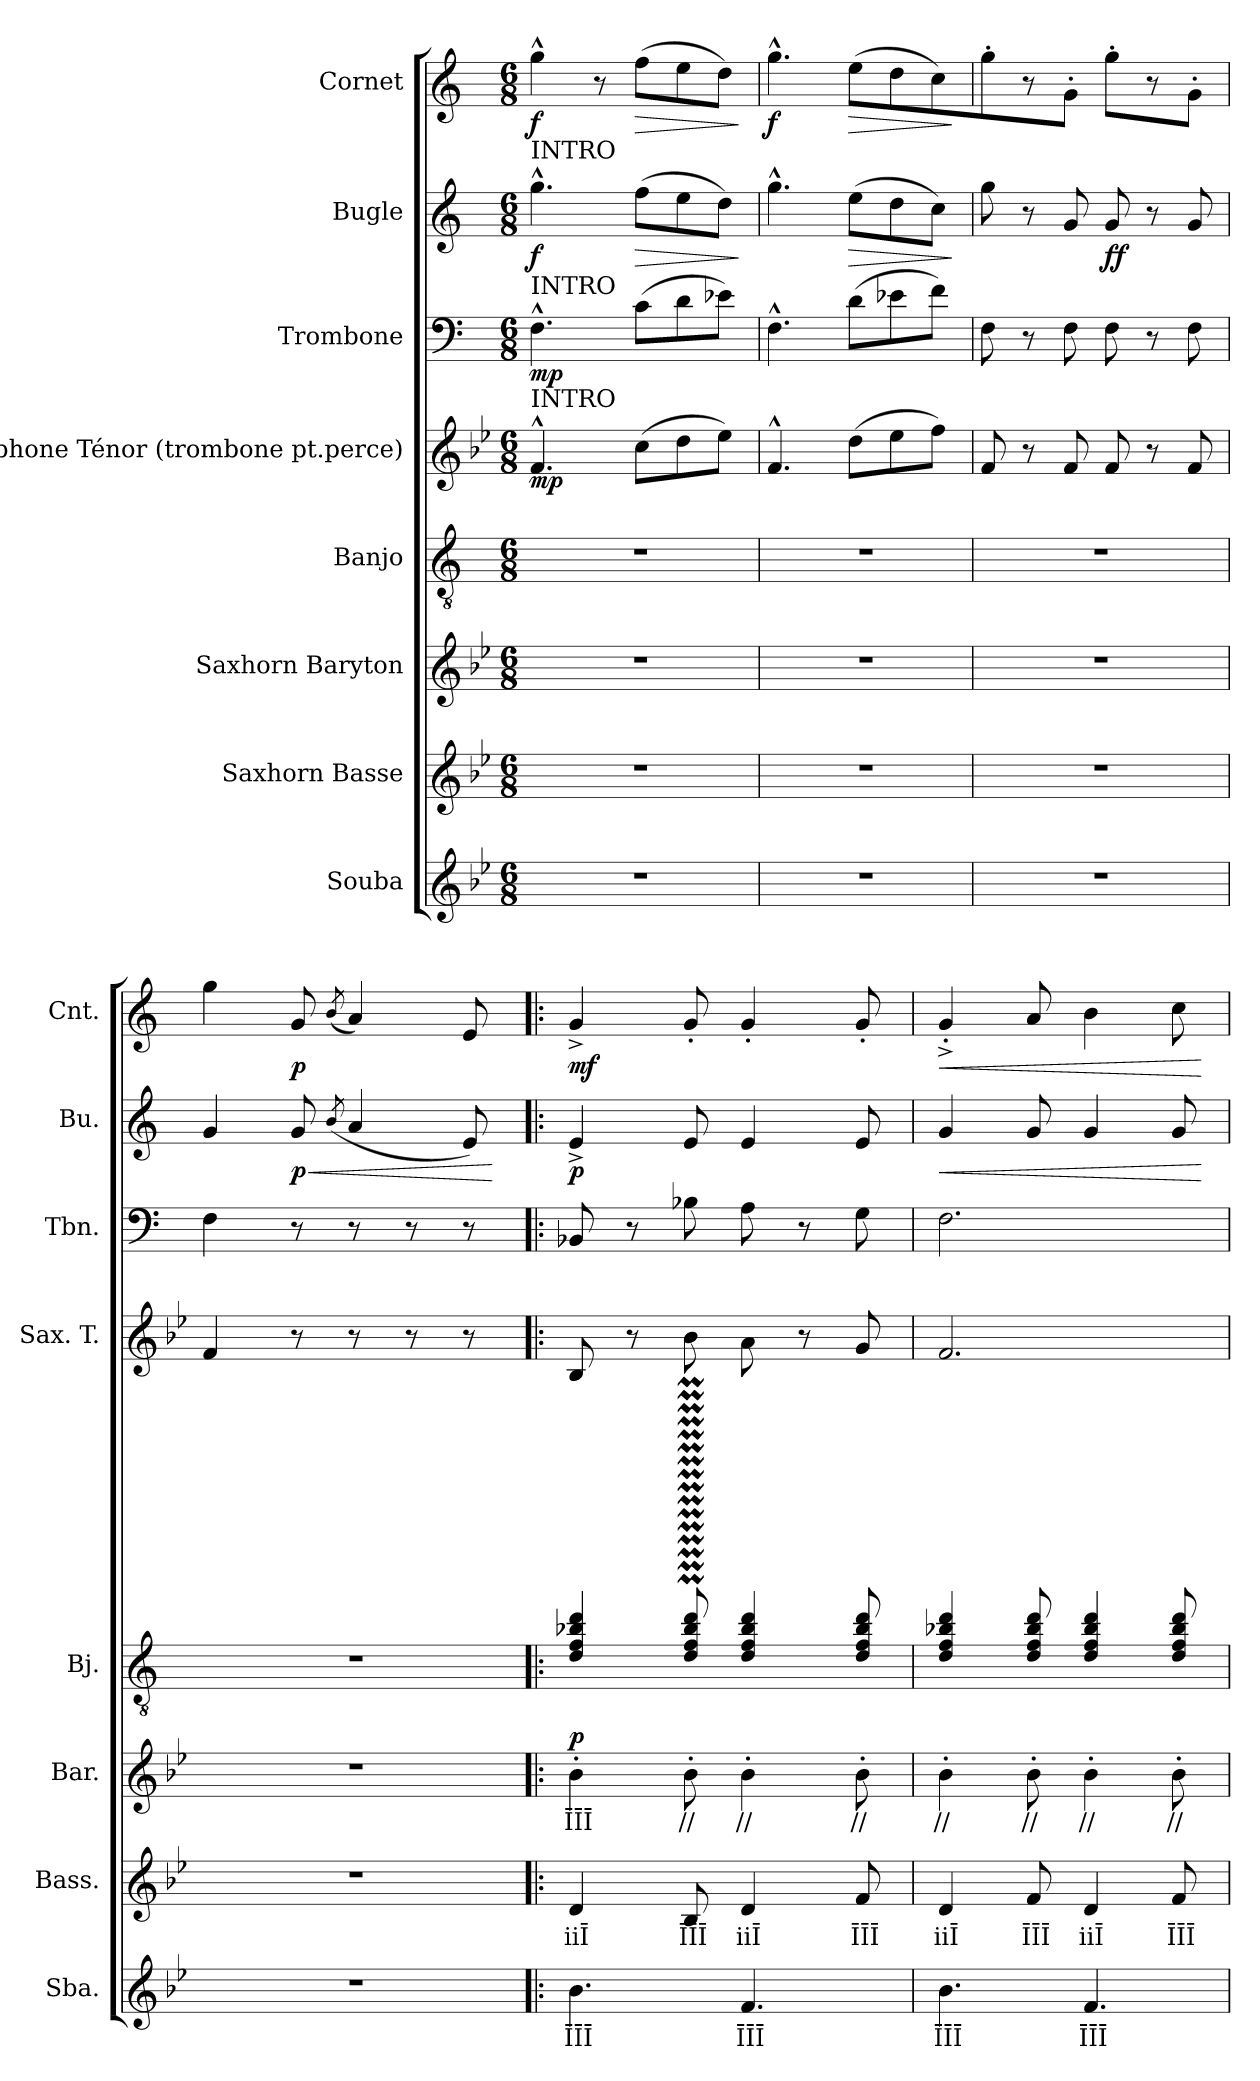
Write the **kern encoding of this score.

**kern	**text	**kern	**text	**kern	**text	**dynam	**kern	**kern	**dynam	**kern	**dynam	**kern	**dynam	**kern	**dynam
*part8	*part8	*part7	*part7	*part6	*part6	*part6	*part5	*part4	*part4	*part3	*part3	*part2	*part2	*part1	*part1
*staff8	*staff8	*staff7	*staff7	*staff6	*staff6	*staff6	*staff5	*staff4	*staff4	*staff3	*staff3	*staff2	*staff2	*staff1	*staff1
*I"Souba	*	*I"Saxhorn Basse	*	*I"Saxhorn Baryton	*	*	*I"Banjo	*I"Saxophone Ténor (trombone pt.perce)	*	*I"Trombone	*	*I"Bugle	*	*I"Cornet	*
*I'Sba.	*	*I'Bass.	*	*I'Bar.	*	*	*I'Bj.	*I'Sax. T.	*	*I'Tbn.	*	*I'Bu.	*	*I'Cnt.	*
*clefG2	*	*clefG2	*	*clefG2	*	*	*clefGv2	*clefG2	*	*clefF4	*	*clefG2	*	*clefG2	*
*ITrd15c26	*	*ITrd8c14	*	*ITrd8c14	*	*	*ITrd7c12	*ITrd8c14	*	*	*	*ITrd1c2	*	*ITrd1c2	*
*k[b-e-]	*	*k[b-e-]	*	*k[b-e-]	*	*	*k[]	*k[b-e-]	*	*k[]	*	*k[b-e-]	*	*k[b-e-]	*
*M6/8	*	*M6/8	*	*M6/8	*	*	*M6/8	*M6/8	*	*M6/8	*	*M6/8	*	*M6/8	*
*MM180	*	*MM180	*	*MM180	*	*	*MM180	*MM180	*	*MM180	*	*MM180	*	*MM180	*
=	=	=	=	=	=	=	=	=	=	=	=	=	=	=	=
!	!	!	!	!	!	!	!	!	!	!	!	!LO:TX:a:t=INTRO	!	!	!
!	!	!	!	!	!	!	!	!	!	!LO:TX:a:t=INTRO	!	!	!	!	!
!	!	!	!	!	!	!	!	!LO:TX:a:t=INTRO	!	!	!	!	!	!	!
!	!	!	!	!	!	!	!	!	!LO:DY:b	!	!LO:DY:b	!	!LO:DY:b	!	!LO:DY:b
2.r	.	2.r	.	2.r	.	.	2.r	4.F^^/	mp	4.F^^\	mp	4.ff^^\	f	4ff^^\	f
.	.	.	.	.	.	.	.	.	.	.	.	.	.	8r	.
!	!	!	!	!	!	!	!	!	!	!	!	!	!LO:HP:b	!	!LO:HP:b
.	.	.	.	.	.	.	.	(>8c\L	.	(>8c\L	.	(>8ee-\L	>	(>8ee-\L	>
.	.	.	.	.	.	.	.	8d\	.	8d\	.	8dd\	.	8dd\	.
.	.	.	.	.	.	.	.	8e-\J)	.	8e-X\J)	.	8cc\J)	.	8cc\J)	.
.	.	.	.	.	.	.	.	.	.	.	.	.	]	.	]
=	=	=	=	=	=	=	=	=	=	=	=	=	=	=	=
!	!	!	!	!	!	!	!	!	!	!	!	!	!	!	!LO:DY:b
2.r	.	2.r	.	2.r	.	.	2.r	4.F^^/	.	4.F^^\	.	4.ff^^\	.	4.ff^^\	f
!	!	!	!	!	!	!	!	!	!	!	!	!	!LO:HP:b	!	!LO:HP:b
.	.	.	.	.	.	.	.	(>8d\L	.	(>8d\L	.	(>8dd\L	>	(>8dd\L	>
.	.	.	.	.	.	.	.	8e-\	.	8e-X\	.	8cc\	.	8cc\	.
.	.	.	.	.	.	.	.	8f\J)	.	8f\J)	.	8b-\J)	.	8b-\)	.
.	.	.	.	.	.	.	.	.	.	.	.	.	]	.	]
=	=	=	=	=	=	=	=	=	=	=	=	=	=	=	=
2.r	.	2.r	.	2.r	.	.	2.r	8F/	.	8F\	.	8ff\	.	8ff'\	.
.	.	.	.	.	.	.	.	8r	.	8r	.	8r	.	8r	.
.	.	.	.	.	.	.	.	8F/	.	8F\	.	8f/	.	8f'\J	.
!	!	!	!	!	!	!	!	!	!	!	!	!	!LO:DY:b	!	!
.	.	.	.	.	.	.	.	8F/	.	8F\	.	8f/	ff	8ff'\L	.
.	.	.	.	.	.	.	.	8r	.	8r	.	8r	.	8r	.
.	.	.	.	.	.	.	.	8F/	.	8F\	.	8f/	.	8f'\J	.
=	=	=	=	=	=	=	=	=	=	=	=	=	=	=	=
2.r	.	2.r	.	2.r	.	.	2.r	4F/	.	4F\	.	4f/	.	4ff\	.
!	!	!	!	!	!	!	!	!	!	!	!	!	!LO:HP:b	!	!
!	!	!	!	!	!	!	!	!	!	!	!	!	!LO:DY:n=1:b	!	!LO:DY:b
.	.	.	.	.	.	.	.	8r	.	8r	.	8f/	< p	8f/	p
.	.	.	.	.	.	.	.	.	.	.	.	(<8qa/	.	(<8qa/	.
.	.	.	.	.	.	.	.	8r	.	8r	.	4g/	.	4g/)	.
.	.	.	.	.	.	.	.	8r	.	8r	.	.	.	.	.
.	.	.	.	.	.	.	.	8r	.	8r	.	8d/)	.	8d/	.
.	.	.	.	.	.	.	.	.	.	.	.	.	[	.	.
!!LO:PB:g=z
=1!|:	=1!|:	=1!|:	=1!|:	=1!|:	=1!|:	=1!|:	=1!|:	=1!|:	=1!|:	=1!|:	=1!|:	=1!|:	=1!|:	=1!|:	=1!|:
!!LO:REH:place=s1:a:B:fs=14:t=A
*	*	*	*	*	*	*	*	*	*	*	*	*	*	*MM162	*
!	!LO:LY:b	!	!LO:LY:b	!	!LO:LY:b	!LO:DY:b	!	!	!	!	!	!	!LO:DY:b	!	!LO:DY:b
4.BB-\	ĪĪĪ	4D/	iiĪ	4B-'\	ĪĪĪ	p	4D/ 4F/ 4B-X/ 4d/	8BB-/	.	8BB-X/	.	4d^/	p	4f^/	mf
.	.	.	.	.	.	.	.	8r	.	8r	.	.	.	.	.
!	!	!	!LO:LY:b	!	!LO:LY:b	!	!	!	!	!	!	!	!	!	!
.	.	8BB-/	ĪĪĪ	8B-'\	//	.	8D/M 8F/M 8B-/M 8d/M	8B-\	.	8B-X\	.	8d/	.	8f'/	.
!	!LO:LY:b	!	!LO:LY:b	!	!LO:LY:b	!	!	!	!	!	!	!	!	!	!
4.FF/	ĪĪĪ	4D/	iiĪ	4B-'\	//	.	4D/ 4F/ 4B-/ 4d/	8A\	.	8A\	.	4d/	.	4f'/	.
.	.	.	.	.	.	.	.	8r	.	8r	.	.	.	.	.
!	!	!	!LO:LY:b	!	!LO:LY:b	!	!	!	!	!	!	!	!	!	!
.	.	8F/	ĪĪĪ	8B-'\	//	.	8D/ 8F/ 8B-/ 8d/	8G/	.	8G\	.	8d/	.	8f'/	.
=2	=2	=2	=2	=2	=2	=2	=2	=2	=2	=2	=2	=2	=2	=2	=2
!	!LO:LY:b	!	!LO:LY:b	!	!LO:LY:b	!	!	!	!	!	!	!	!LO:HP:b	!	!LO:HP:b
4.BB-\	ĪĪĪ	4D/	iiĪ	4B-'\	//	.	4D/ 4F/ 4B-X/ 4d/	2.F/	.	2.F\	.	4f/	<	4f'^/	<
!	!	!	!LO:LY:b	!	!LO:LY:b	!	!	!	!	!	!	!	!	!	!
.	.	8F/	ĪĪĪ	8B-'\	//	.	8D/ 8F/ 8B-/ 8d/	.	.	.	.	8f/	.	8g/	.
!	!LO:LY:b	!	!LO:LY:b	!	!LO:LY:b	!	!	!	!	!	!	!	!	!	!
4.FF/	ĪĪĪ	4D/	iiĪ	4B-'\	//	.	4D/ 4F/ 4B-/ 4d/	.	.	.	.	4f/	.	4a\	.
!	!	!	!LO:LY:b	!	!LO:LY:b	!	!	!	!	!	!	!	!	!	!
.	.	8F/	ĪĪĪ	8B-'\	//	.	8D/ 8F/ 8B-/ 8d/	.	.	.	.	8f/	.	8b-\	.
.	.	.	.	.	.	.	.	.	.	.	.	.	[	.	[
=	=	=	=	=	=	=	=	=	=	=	=	=	=	=	=
*-	*-	*-	*-	*-	*-	*-	*-	*-	*-	*-	*-	*-	*-	*-	*-
